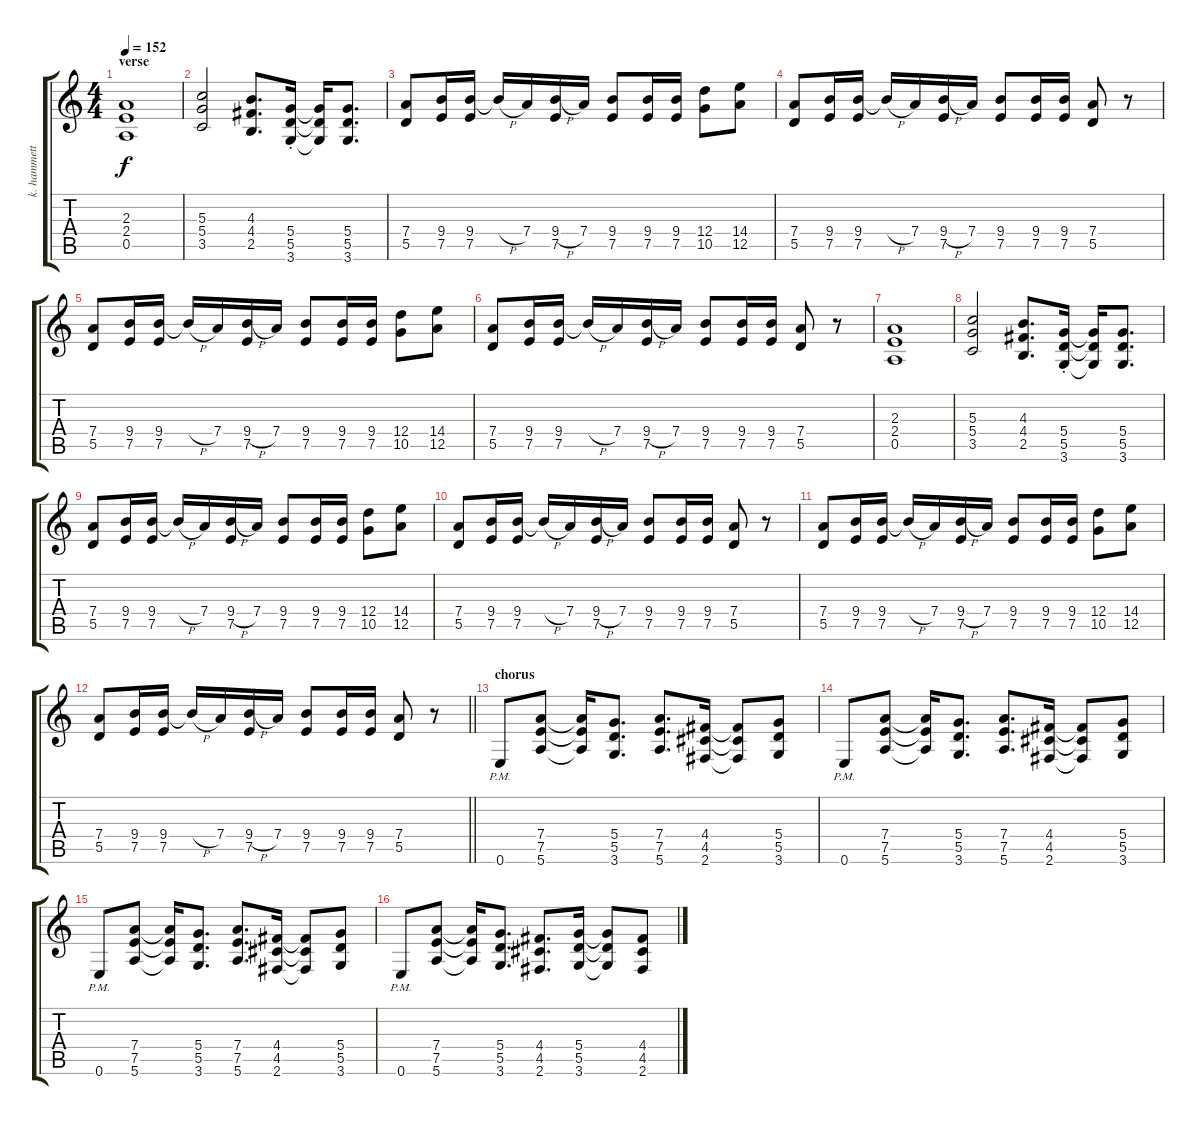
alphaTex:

\track ("k. hammett - rhythm guitar" "k. hammett") {instrument distortionguitar}
\staff {score tabs}
\tuning (E4 B3 G3 D3 A2 E2) {hide}
\ts (4 4)
\section ("" "verse")
\tempo 152
\clef g2
\ks c
(2.3 2.4 0.5).1{dy f} |
(5.3 5.4 3.5).2 (4.3 4.4 2.5).8{d} (5.4{st} 5.5{st} 3.6{st}).16 (5.4{t} 5.5{t} 3.6{t}).16 (5.4 5.5 3.6).8{d} |
(7.4 5.5).8 (9.4 7.5).16 (9.4 7.5).16 9.4{h t}.16 7.4.16 (9.4{h} 7.5).16 7.4.16 (9.4 7.5).8 (9.4 7.5).16 (9.4 7.5).16 (12.4 10.5).8 (14.4 12.5).8 |
(7.4 5.5).8 (9.4 7.5).16 (9.4 7.5).16 9.4{h t}.16 7.4.16 (9.4{h} 7.5).16 7.4.16 (9.4 7.5).8 (9.4 7.5).16 (9.4 7.5).16 (7.4 5.5).8 r.8 |
(7.4 5.5).8 (9.4 7.5).16 (9.4 7.5).16 9.4{h t}.16 7.4.16 (9.4{h} 7.5).16 7.4.16 (9.4 7.5).8 (9.4 7.5).16 (9.4 7.5).16 (12.4 10.5).8 (14.4 12.5).8 |
(7.4 5.5).8 (9.4 7.5).16 (9.4 7.5).16 9.4{h t}.16 7.4.16 (9.4{h} 7.5).16 7.4.16 (9.4 7.5).8 (9.4 7.5).16 (9.4 7.5).16 (7.4 5.5).8 r.8 |
(2.3 2.4 0.5).1 |
(5.3 5.4 3.5).2 (4.3 4.4 2.5).8{d} (5.4{st} 5.5{st} 3.6{st}).16 (5.4{t} 5.5{t} 3.6{t}).16 (5.4 5.5 3.6).8{d} |
(7.4 5.5).8 (9.4 7.5).16 (9.4 7.5).16 9.4{h t}.16 7.4.16 (9.4{h} 7.5).16 7.4.16 (9.4 7.5).8 (9.4 7.5).16 (9.4 7.5).16 (12.4 10.5).8 (14.4 12.5).8 |
(7.4 5.5).8 (9.4 7.5).16 (9.4 7.5).16 9.4{h t}.16 7.4.16 (9.4{h} 7.5).16 7.4.16 (9.4 7.5).8 (9.4 7.5).16 (9.4 7.5).16 (7.4 5.5).8 r.8 |
(7.4 5.5).8 (9.4 7.5).16 (9.4 7.5).16 9.4{h t}.16 7.4.16 (9.4{h} 7.5).16 7.4.16 (9.4 7.5).8 (9.4 7.5).16 (9.4 7.5).16 (12.4 10.5).8 (14.4 12.5).8 |
\barLineRight lightlight
(7.4 5.5).8 (9.4 7.5).16 (9.4 7.5).16 9.4{h t}.16 7.4.16 (9.4{h} 7.5).16 7.4.16 (9.4 7.5).8 (9.4 7.5).16 (9.4 7.5).16 (7.4 5.5).8 r.8 |
\section ("" "chorus")
0.6{pm}.8 (7.4 7.5 5.6).8 (7.4{t} 7.5{t} 5.6{t}).16 (5.4 5.5 3.6).8{d} (7.4 7.5 5.6).8{d} (4.4 4.5 2.6).16 (4.4{t} 4.5{t} 2.6{t}).8 (5.4 5.5 3.6).8 |
0.6{pm}.8 (7.4 7.5 5.6).8 (7.4{t} 7.5{t} 5.6{t}).16 (5.4 5.5 3.6).8{d} (7.4 7.5 5.6).8{d} (4.4 4.5 2.6).16 (4.4{t} 4.5{t} 2.6{t}).8 (5.4 5.5 3.6).8 |
0.6{pm}.8 (7.4 7.5 5.6).8 (7.4{t} 7.5{t} 5.6{t}).16 (5.4 5.5 3.6).8{d} (7.4 7.5 5.6).8{d} (4.4 4.5 2.6).16 (4.4{t} 4.5{t} 2.6{t}).8 (5.4 5.5 3.6).8 |
0.6{pm}.8 (7.4 7.5 5.6).8 (7.4{t} 7.5{t} 5.6{t}).16 (5.4 5.5 3.6).8{d} (4.4 4.5 2.6).8{d} (5.4 5.5 3.6).16 (5.4{t} 5.5{t} 3.6{t}).8 (4.4 4.5 2.6).8
